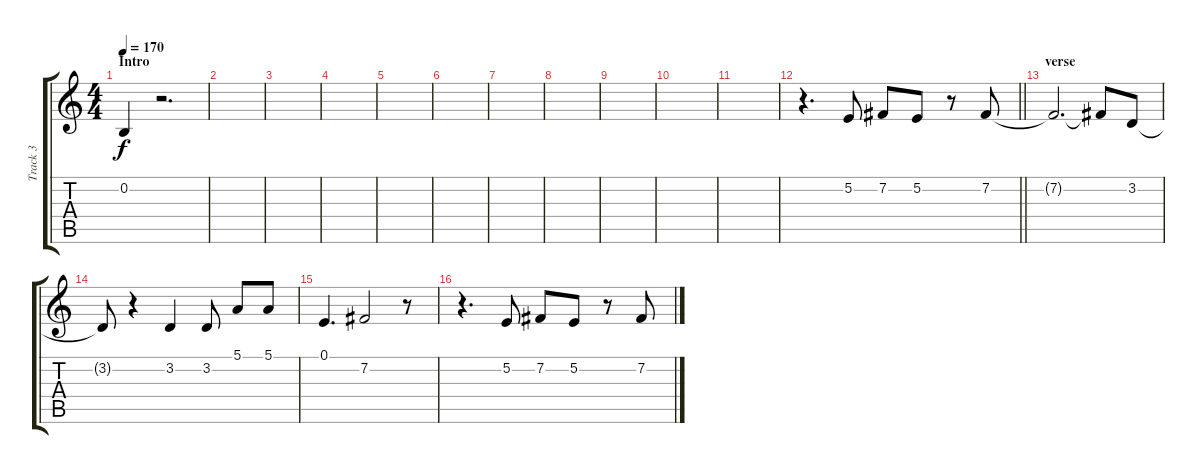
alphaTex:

\track ("Track 3" "Track 3") {instrument lead1square}
\staff {score tabs}
\tuning (E4 B3 G3 D3 A2 E2) {hide}
\ts (4 4)
\section ("" "Intro")
\tempo 170
\clef g2
\ks c
0.2{t}.4{dy f} r.2{d} |
|
|
|
|
|
|
|
|
|
|
\barLineRight lightlight
r.4{d} 5.2.8 7.2.8 5.2.8 r.8 7.2.8 |
\section ("" "verse")
7.2{t}.2{d} 7.2{t}.8 3.2.8 |
3.2{t}.8 r.4 3.2.4 3.2.8 5.1.8 5.1.8 |
0.1.4{d} 7.2.2 r.8 |
r.4{d} 5.2.8 7.2.8 5.2.8 r.8 7.2.8
